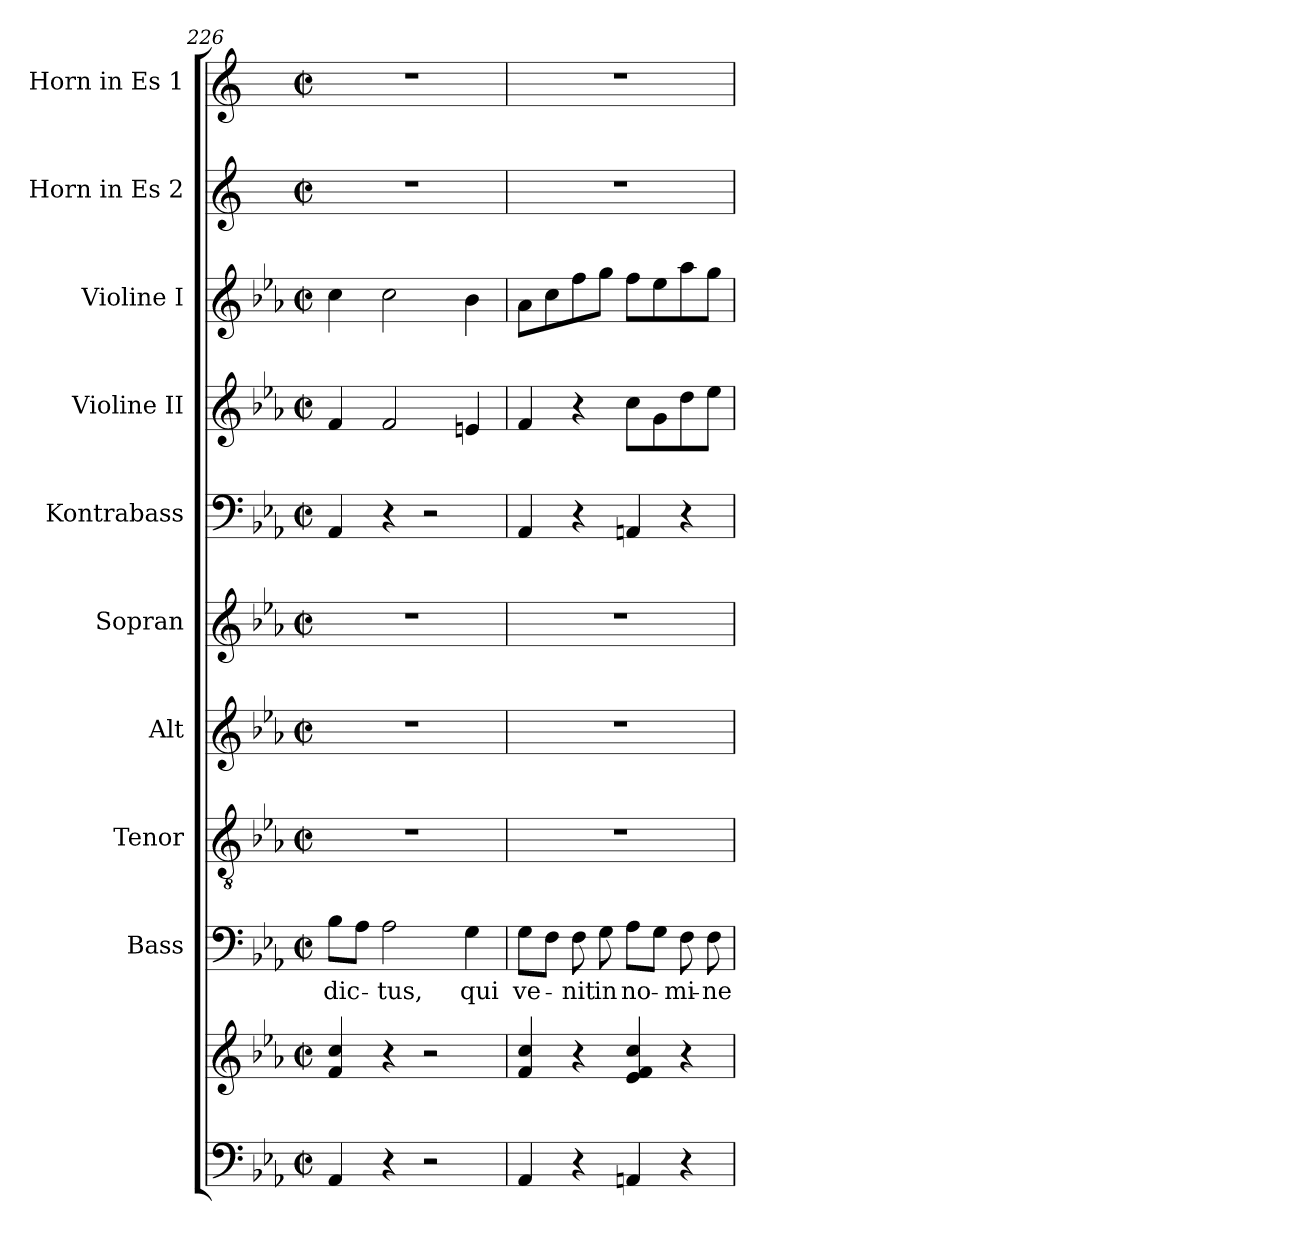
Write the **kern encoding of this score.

**kern	**kern	**kern	**text	**kern	**kern	**kern	**kern	**kern	**kern	**kern	**kern
*part10	*part10	*part9	*part9	*part8	*part7	*part6	*part5	*part4	*part3	*part2	*part1
*staff11	*staff10	*staff9	*staff9	*staff8	*staff7	*staff6	*staff5	*staff4	*staff3	*staff2	*staff1
*	*	*I"Bass	*	*I"Tenor	*I"Alt	*I"Sopran	*I"Kontrabass	*I"Violine II	*I"Violine I	*I"Horn in Es 2	*I"Horn in Es 1
*	*	*I'B.	*	*I'T.	*I'A.	*I'S.	*I'Kb.	*I'Vl. II	*I'Vl. I	*I'Hr. Es 2	*I'Hr. Es 1
*clefF4	*clefG2	*clefF4	*	*clefGv2	*clefG2	*clefG2	*clefF4	*clefG2	*clefG2	*clefG2	*clefG2
*	*	*	*	*	*	*	*ITrd7c12	*	*	*ITrd5c9	*ITrd5c9
*k[b-e-a-]	*k[b-e-a-]	*k[b-e-a-]	*	*k[b-e-a-]	*k[b-e-a-]	*k[b-e-a-]	*k[b-e-a-]	*k[b-e-a-]	*k[b-e-a-]	*k[b-e-a-]	*k[b-e-a-]
*E-:	*E-:	*E-:	*	*E-:	*E-:	*E-:	*E-:	*E-:	*E-:	*E-:	*E-:
*M2/2	*M2/2	*M2/2	*	*M2/2	*M2/2	*M2/2	*M2/2	*M2/2	*M2/2	*M2/2	*M2/2
*met(c|)	*met(c|)	*met(c|)	*	*met(c|)	*met(c|)	*met(c|)	*met(c|)	*met(c|)	*met(c|)	*met(c|)	*met(c|)
=226	=226	=226	=226	=226	=226	=226	=226	=226	=226	=226	=226
!	!	!	!LO:LY:b	!	!	!	!	!	!	!	!
4AA-/	4f/ 4cc/	8B-\L	-dic-	1r	1r	1r	4AAA-/	4f/	4cc\	1r	1r
.	.	8A-\J	.	.	.	.	.	.	.	.	.
!	!	!	!LO:LY:b	!	!	!	!	!	!	!	!
4r	4r	2A-\	-tus,	.	.	.	4r	2f/	2cc\	.	.
2r	2r	.	.	.	.	.	2r	.	.	.	.
!	!	!	!LO:LY:b	!	!	!	!	!	!	!	!
.	.	4G\	qui	.	.	.	.	4en/	4b-\	.	.
!!LO:PB:g=z
=227	=227	=227	=227	=227	=227	=227	=227	=227	=227	=227	=227
!	!	!	!LO:LY:b	!	!	!	!	!	!	!	!
4AA-/	4f/ 4cc/	8G\L	ve-	1r	1r	1r	4AAA-/	4f/	8a-\L	1r	1r
.	.	8F\J	.	.	.	.	.	.	8cc\	.	.
!	!	!	!LO:LY:b	!	!	!	!	!	!	!	!
4r	4r	8F\	-nit	.	.	.	4r	4r	8ff\	.	.
!	!	!	!LO:LY:b	!	!	!	!	!	!	!	!
.	.	8G\	in	.	.	.	.	.	8gg\J	.	.
!	!	!	!LO:LY:b	!	!	!	!	!	!	!	!
4AAn/	4e-/ 4f/ 4cc/	8A-\L	no-	.	.	.	4AAAn/	8cc\L	8ff\L	.	.
.	.	8G\J	.	.	.	.	.	8g\	8ee-\	.	.
!	!	!	!LO:LY:b	!	!	!	!	!	!	!	!
4r	4r	8F\	-mi-	.	.	.	4r	8dd\	8aa-\	.	.
!	!	!	!LO:LY:b	!	!	!	!	!	!	!	!
.	.	8F\	-ne	.	.	.	.	8ee-\J	8gg\J	.	.
=	=	=	=	=	=	=	=	=	=	=	=
*-	*-	*-	*-	*-	*-	*-	*-	*-	*-	*-	*-
